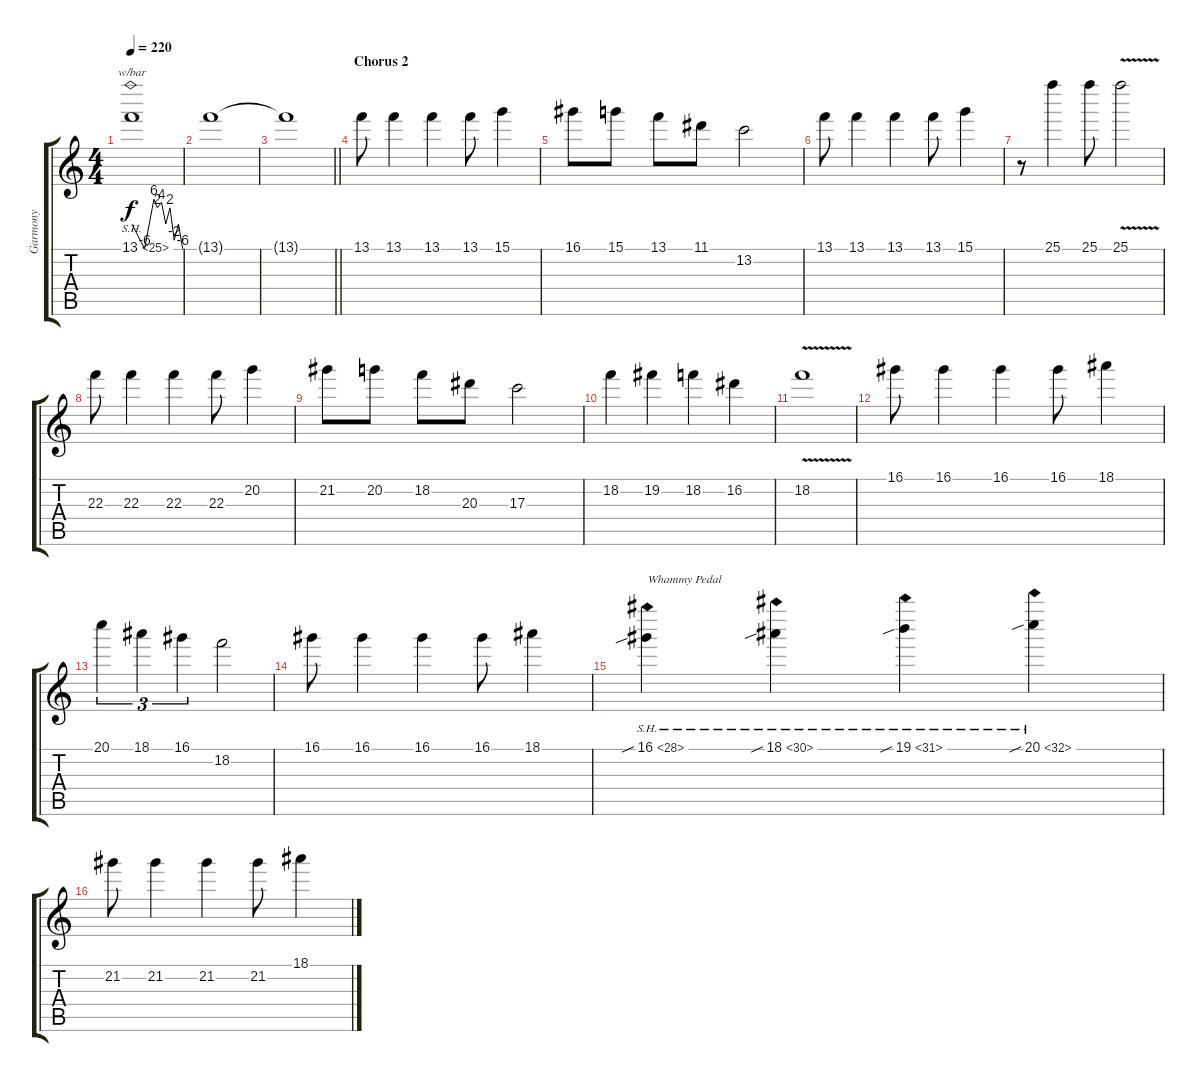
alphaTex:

\track ("Garmony" "Garmony") {instrument distortionguitar}
\staff {score tabs}
\tuning (E4 B3 G3 D3 A2 E2) {hide}
\ts (4 4)
\tempo 220
\clef g2
\ks c
13.1{sh 12}.1{tbe (custom default 0 0 15 -24 26 24 30 8 35 16 40 0 45 8 50 -8 55 0 60 -24) dy f} |
13.1{t}.1 |
\barLineRight lightlight
13.1{t}.1 |
\section ("" "Chorus 2")
13.1.8 13.1.4 13.1.4 13.1.8 15.1.4 |
16.1.8 15.1.8 13.1.8 11.1.8 13.2.2 |
13.1.8 13.1.4 13.1.4 13.1.8 15.1.4 |
r.8 25.1.4 25.1.8 25.1{v}.2 |
22.3.8 22.3.4 22.3.4 22.3.8 20.2.4 |
21.2.8 20.2.8 18.2.8 20.3.8 17.3.2 |
18.2.4 19.2.4 18.2.4 16.2.4 |
18.2{v}.1 |
16.1.8 16.1.4 16.1.4 16.1.8 18.1.4 |
20.1.4{tu (3 2)} 18.1.4{tu (3 2)} 16.1.4{tu (3 2)} 18.2.2 |
16.1.8 16.1.4 16.1.4 16.1.8 18.1.4 |
16.1{sh 12 sib}.4{txt "Whammy Pedal"} 18.1{sh 12 sib}.4 19.1{sh 12 sib}.4 20.1{sh 12 sib}.4 |
21.2.8 21.2.4 21.2.4 21.2.8 18.1.4
